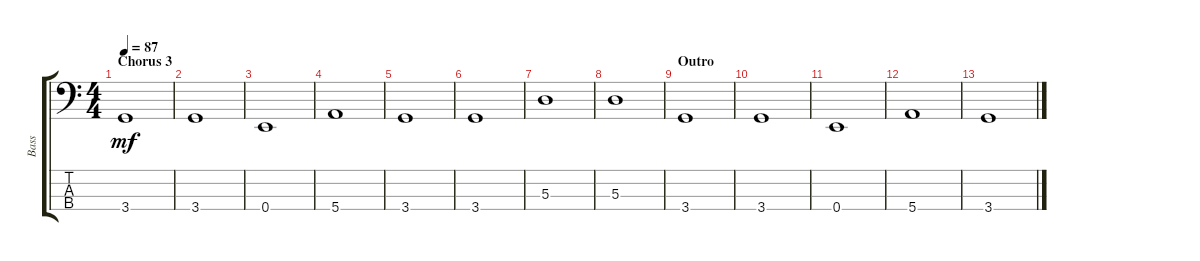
\track ("Bass" "Bass") {instrument acousticbass}
\staff {score tabs}
\tuning (G2 D2 A1 E1) {hide}
\ts (4 4)
\section ("" "Chorus 3")
\tempo 87
\clef f4
\ks c
3.4.1{dy mf} |
3.4.1 |
0.4.1 |
5.4.1 |
3.4.1 |
3.4.1 |
5.3.1 |
5.3.1 |
\section ("" "Outro")
3.4.1 |
3.4.1 |
0.4.1{volume 5} |
5.4.1 |
3.4.1{volume 0}
